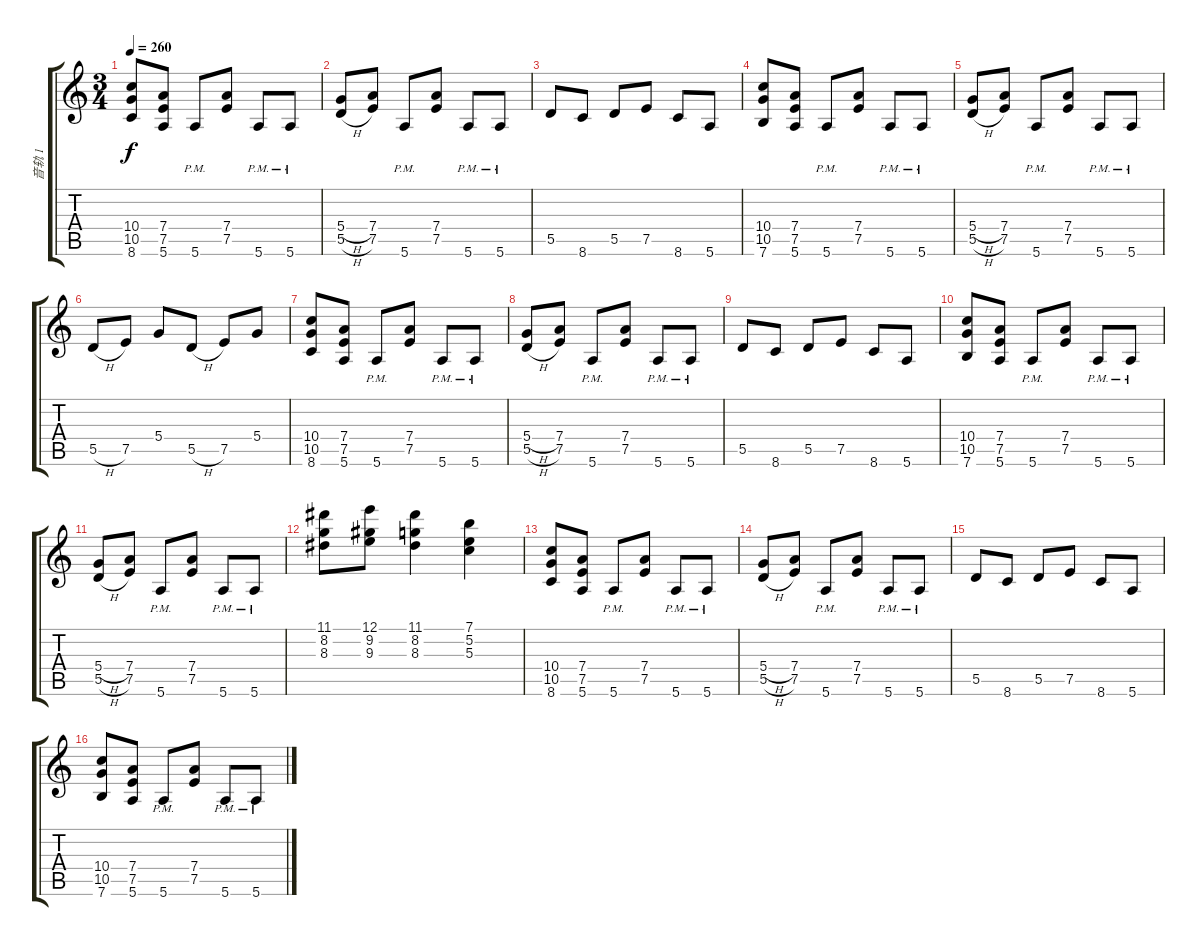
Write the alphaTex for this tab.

\track ("音轨 1" "音轨 1") {instrument distortionguitar}
\staff {score tabs}
\tuning (E4 B3 G3 D3 A2 E2) {hide}
\ts (3 4)
\tempo 260
\clef g2
\ks c
(10.4 10.5 8.6).8{dy f instrument distortionguitar} (7.4 7.5 5.6).8 5.6{pm}.8 (7.4 7.5).8 5.6{pm}.8 5.6{pm}.8 |
(5.4{h} 5.5{h}).8 (7.4 7.5).8 5.6{pm}.8 (7.4 7.5).8 5.6{pm}.8 5.6{pm}.8 |
5.5.8 8.6.8 5.5.8 7.5.8 8.6.8 5.6.8 |
(10.4 10.5 7.6).8 (7.4 7.5 5.6).8 5.6{pm}.8 (7.4 7.5).8 5.6{pm}.8 5.6{pm}.8 |
(5.4{h} 5.5{h}).8 (7.4 7.5).8 5.6{pm}.8 (7.4 7.5).8 5.6{pm}.8 5.6{pm}.8 |
5.5{h}.8 7.5.8 5.4.8 5.5{h}.8 7.5.8 5.4.8 |
(10.4 10.5 8.6).8 (7.4 7.5 5.6).8 5.6{pm}.8 (7.4 7.5).8 5.6{pm}.8 5.6{pm}.8 |
(5.4{h} 5.5{h}).8 (7.4 7.5).8 5.6{pm}.8 (7.4 7.5).8 5.6{pm}.8 5.6{pm}.8 |
5.5.8 8.6.8 5.5.8 7.5.8 8.6.8 5.6.8 |
(10.4 10.5 7.6).8 (7.4 7.5 5.6).8 5.6{pm}.8 (7.4 7.5).8 5.6{pm}.8 5.6{pm}.8 |
(5.4{h} 5.5{h}).8 (7.4 7.5).8 5.6{pm}.8 (7.4 7.5).8 5.6{pm}.8 5.6{pm}.8 |
(11.1 8.2 8.3).8 (12.1 9.2 9.3).8 (11.1 8.2 8.3).4 (7.1 5.2 5.3).4 |
(10.4 10.5 8.6).8 (7.4 7.5 5.6).8 5.6{pm}.8 (7.4 7.5).8 5.6{pm}.8 5.6{pm}.8 |
(5.4{h} 5.5{h}).8 (7.4 7.5).8 5.6{pm}.8 (7.4 7.5).8 5.6{pm}.8 5.6{pm}.8 |
5.5.8 8.6.8 5.5.8 7.5.8 8.6.8 5.6.8 |
(10.4 10.5 7.6).8 (7.4 7.5 5.6).8 5.6{pm}.8 (7.4 7.5).8 5.6{pm}.8 5.6{pm}.8
